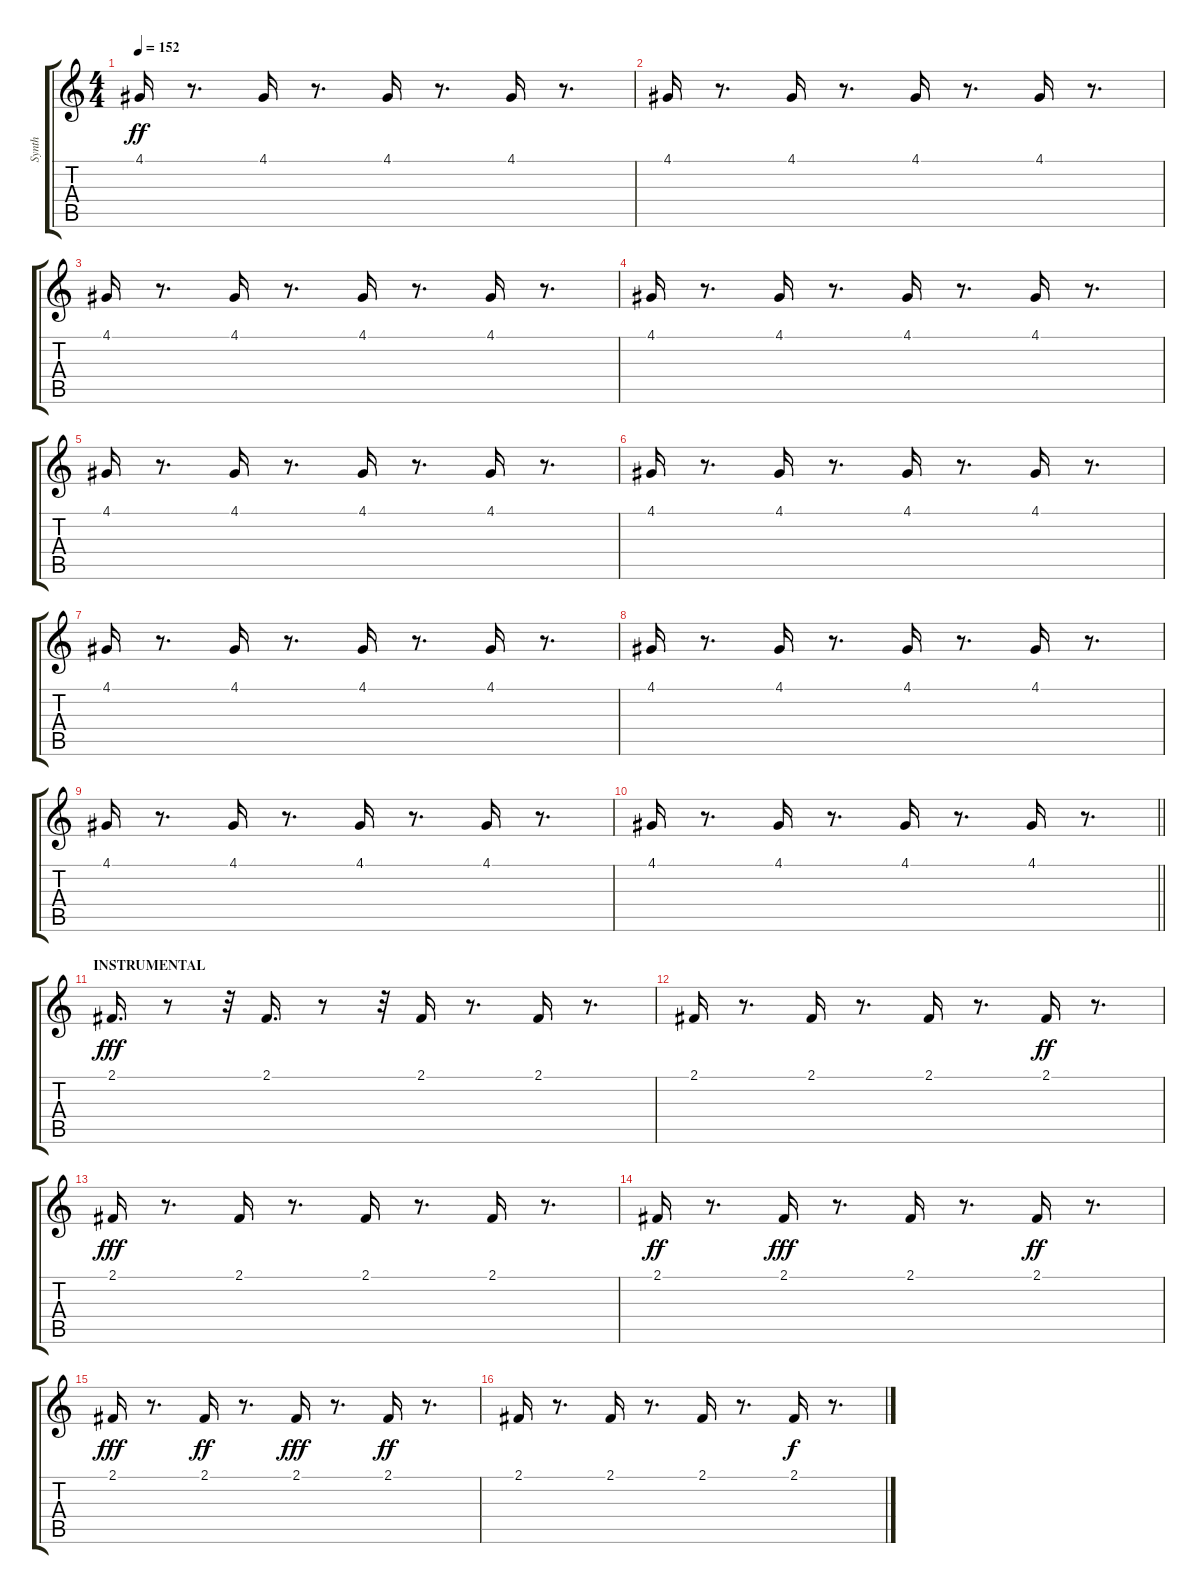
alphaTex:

\track ("Synth" "Synth") {instrument pad7halo}
\staff {score tabs}
\tuning (E4 B3 G3 D3 A2 E2) {hide}
\ts (4 4)
\tempo 152
\clef g2
\ks c
4.1.16{dy ff} r.8{d} 4.1.16 r.8{d} 4.1.16 r.8{d} 4.1.16 r.8{d} |
4.1.16 r.8{d} 4.1.16 r.8{d} 4.1.16 r.8{d} 4.1.16 r.8{d} |
4.1.16 r.8{d} 4.1.16 r.8{d} 4.1.16 r.8{d} 4.1.16 r.8{d} |
4.1.16 r.8{d} 4.1.16 r.8{d} 4.1.16 r.8{d} 4.1.16 r.8{d} |
4.1.16 r.8{d} 4.1.16 r.8{d} 4.1.16 r.8{d} 4.1.16 r.8{d} |
4.1.16 r.8{d} 4.1.16 r.8{d} 4.1.16 r.8{d} 4.1.16 r.8{d} |
4.1.16 r.8{d} 4.1.16 r.8{d} 4.1.16 r.8{d} 4.1.16 r.8{d} |
4.1.16 r.8{d} 4.1.16 r.8{d} 4.1.16 r.8{d} 4.1.16 r.8{d} |
4.1.16 r.8{d} 4.1.16 r.8{d} 4.1.16 r.8{d} 4.1.16 r.8{d} |
\barLineRight lightlight
4.1.16 r.8{d} 4.1.16 r.8{d} 4.1.16 r.8{d} 4.1.16 r.8{d} |
\section ("" "INSTRUMENTAL")
2.1.16{d dy fff} r.8 r.32 2.1.16{d} r.8 r.32 2.1.16 r.8{d} 2.1.16 r.8{d} |
2.1.16 r.8{d} 2.1.16 r.8{d} 2.1.16 r.8{d} 2.1.16{dy ff} r.8{d} |
2.1.16{dy fff} r.8{d} 2.1.16 r.8{d} 2.1.16 r.8{d} 2.1.16 r.8{d} |
2.1.16{dy ff} r.8{d} 2.1.16{dy fff} r.8{d} 2.1.16 r.8{d} 2.1.16{dy ff} r.8{d} |
2.1.16{dy fff} r.8{d} 2.1.16{dy ff} r.8{d} 2.1.16{dy fff} r.8{d} 2.1.16{dy ff} r.8{d} |
2.1.16 r.8{d} 2.1.16 r.8{d} 2.1.16 r.8{d} 2.1.16{dy f} r.8{d}
